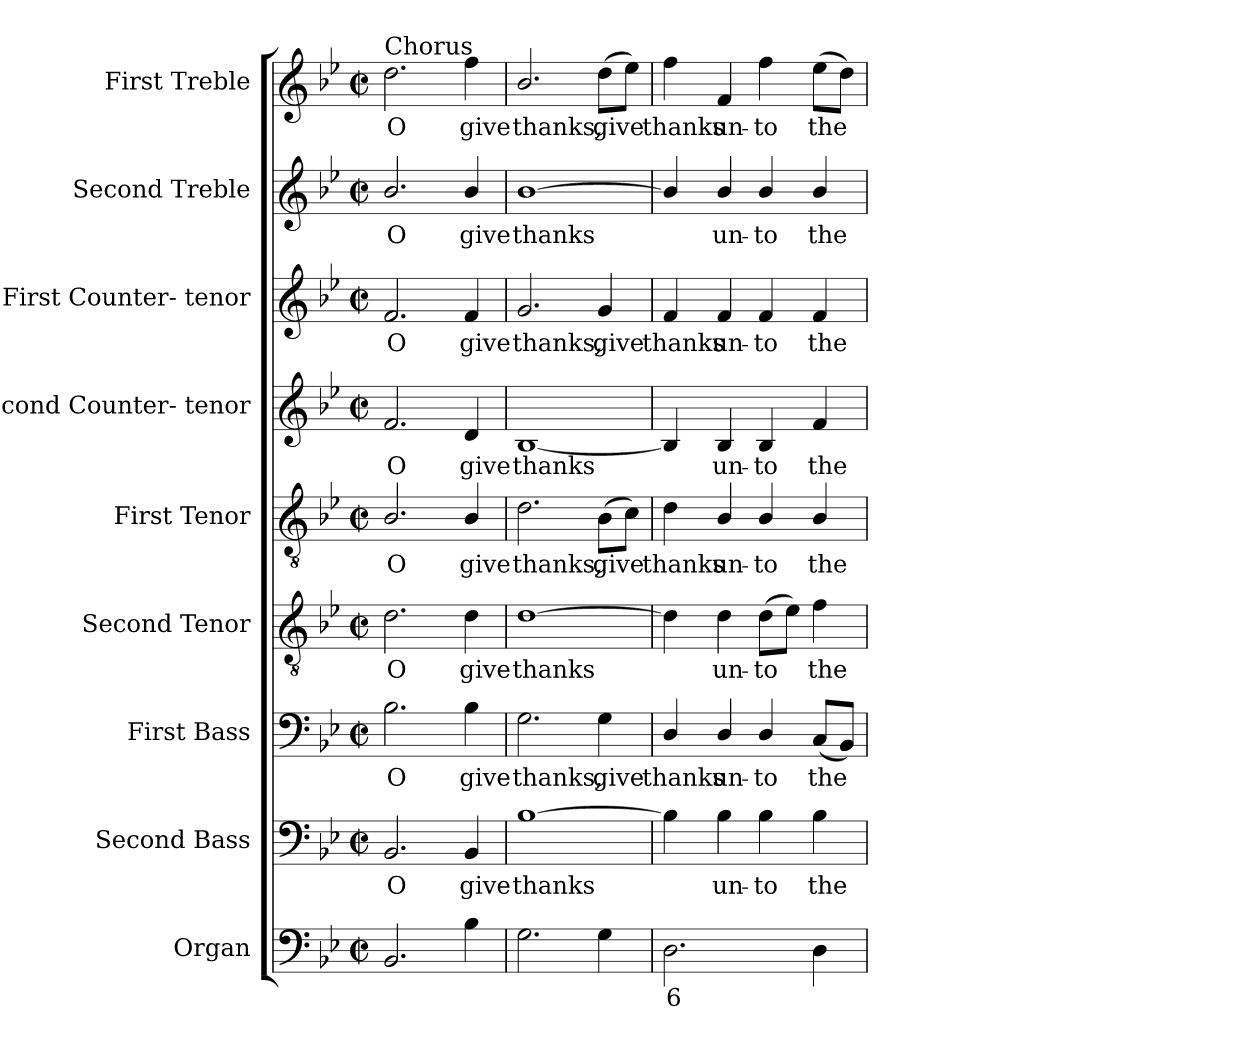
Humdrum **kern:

**kern	**text	**kern	**text	**kern	**text	**kern	**text	**kern	**text	**kern	**text	**kern	**text	**kern	**text	**kern	**text
*part9	*part9	*part8	*part8	*part7	*part7	*part6	*part6	*part5	*part5	*part4	*part4	*part3	*part3	*part2	*part2	*part1	*part1
*staff9	*staff9	*staff8	*staff8	*staff7	*staff7	*staff6	*staff6	*staff5	*staff5	*staff4	*staff4	*staff3	*staff3	*staff2	*staff2	*staff1	*staff1
*I"Organ	*	*I"Second Bass	*	*I"First Bass	*	*I"Second Tenor	*	*I"First Tenor	*	*I"Second Counter- tenor	*	*I"First Counter- tenor	*	*I"Second Treble	*	*I"First Treble	*
*I'Org.	*	*I'B2.	*	*I'B1.	*	*I'T2.	*	*I'T1.	*	*	*	*	*	*I'S2.	*	*I'S1.	*
!!LO:PB:g=z
*clefF4	*	*clefF4	*	*clefF4	*	*clefGv2	*	*clefGv2	*	*clefG2	*	*clefG2	*	*clefG2	*	*clefG2	*
*	*	*	*	*	*	*ITrd7c12	*	*ITrd7c12	*	*	*	*	*	*	*	*	*
*k[b-e-]	*	*k[b-e-]	*	*k[b-e-]	*	*k[b-e-]	*	*k[b-e-]	*	*k[b-e-]	*	*k[b-e-]	*	*k[b-e-]	*	*k[b-e-]	*
*B-:	*	*B-:	*	*B-:	*	*B-:	*	*B-:	*	*B-:	*	*B-:	*	*B-:	*	*B-:	*
*M2/2	*	*M2/2	*	*M2/2	*	*M2/2	*	*M2/2	*	*M2/2	*	*M2/2	*	*M2/2	*	*M2/2	*
*met(c|)	*	*met(c|)	*	*met(c|)	*	*met(c|)	*	*met(c|)	*	*met(c|)	*	*met(c|)	*	*met(c|)	*	*met(c|)	*
=1	=1	=1	=1	=1	=1	=1	=1	=1	=1	=1	=1	=1	=1	=1	=1	=1	=1
!	!	!	!LO:LY:b:color=#000000	!	!	!	!	!	!	!	!	!	!	!	!	!	!
!	!	!	!	!	!LO:LY:b:color=#000000	!	!	!	!	!	!	!	!	!	!	!	!
!	!	!	!	!	!	!	!LO:LY:b:color=#000000	!	!	!	!	!	!	!	!	!	!
!	!	!	!	!	!	!	!	!	!LO:LY:b:color=#000000	!	!	!	!	!	!	!	!
!	!	!	!	!	!	!	!	!	!	!	!LO:LY:b:color=#000000	!	!	!	!	!	!
!	!	!	!	!	!	!	!	!	!	!	!	!	!LO:LY:b:color=#000000	!	!	!	!
!	!	!	!	!	!	!	!	!	!	!	!	!	!	!	!LO:LY:b:color=#000000	!	!
!	!	!	!	!	!	!	!	!	!	!	!	!	!	!	!	!LO:TX:a:t=Chorus	!
!	!	!	!	!	!	!	!	!	!	!	!	!	!	!	!	!	!LO:LY:b:color=#000000
2.BB-i/	.	2.BB-i/	O	2.B-i\	O	2.Di\	O	2.BB-i/	O	2.fi/	O	2.fi/	O	2.b-i/	O	2.ddi\	O
!	!	!	!LO:LY:b:color=#000000	!	!	!	!	!	!	!	!	!	!	!	!	!	!
!	!	!	!	!	!LO:LY:b:color=#000000	!	!	!	!	!	!	!	!	!	!	!	!
!	!	!	!	!	!	!	!LO:LY:b:color=#000000	!	!	!	!	!	!	!	!	!	!
!	!	!	!	!	!	!	!	!	!LO:LY:b:color=#000000	!	!	!	!	!	!	!	!
!	!	!	!	!	!	!	!	!	!	!	!LO:LY:b:color=#000000	!	!	!	!	!	!
!	!	!	!	!	!	!	!	!	!	!	!	!	!LO:LY:b:color=#000000	!	!	!	!
!	!	!	!	!	!	!	!	!	!	!	!	!	!	!	!LO:LY:b:color=#000000	!	!
!	!	!	!	!	!	!	!	!	!	!	!	!	!	!	!	!	!LO:LY:b:color=#000000
4B-i\	.	4BB-i/	give	4B-i\	give	4Di\	give	4BB-i/	give	4di/	give	4fi/	give	4b-i/	give	4ffi\	give
=2	=2	=2	=2	=2	=2	=2	=2	=2	=2	=2	=2	=2	=2	=2	=2	=2	=2
!	!	!	!LO:LY:b:color=#000000	!	!	!	!	!	!	!	!	!	!	!	!	!	!
!	!	!	!	!	!LO:LY:b:color=#000000	!	!	!	!	!	!	!	!	!	!	!	!
!	!	!	!	!	!	!	!LO:LY:b:color=#000000	!	!	!	!	!	!	!	!	!	!
!	!	!	!	!	!	!	!	!	!LO:LY:b:color=#000000	!	!	!	!	!	!	!	!
!	!	!	!	!	!	!	!	!	!	!	!LO:LY:b:color=#000000	!	!	!	!	!	!
!	!	!	!	!	!	!	!	!	!	!	!	!	!LO:LY:b:color=#000000	!	!	!	!
!	!	!	!	!	!	!	!	!	!	!	!	!	!	!	!LO:LY:b:color=#000000	!	!
!	!	!	!	!	!	!	!	!	!	!	!	!	!	!	!	!	!LO:LY:b:color=#000000
2.Gi\	.	[1B-i	thanks	2.Gi\	thanks,	[1Di	thanks	2.Di\	thanks,	[1B-i	thanks	2.gi/	thanks,	[1b-i	thanks	2.b-i/	thanks,
!	!	!	!	!	!LO:LY:b:color=#000000	!	!	!	!	!	!	!	!	!	!	!	!
!	!	!	!	!	!	!	!	!	!LO:LY:b:color=#000000	!	!	!	!	!	!	!	!
!	!	!	!	!	!	!	!	!	!	!	!	!	!LO:LY:b:color=#000000	!	!	!	!
!	!	!	!	!	!	!	!	!	!	!	!	!	!	!	!	!	!LO:LY:b:color=#000000
4Gi\	.	.	.	4Gi\	give	.	.	(8BB-i\L	give	.	.	4gi/	give	.	.	(8ddi\L	give
.	.	.	.	.	.	.	.	8Ci\J)	.	.	.	.	.	.	.	8ee-i\J)	.
=3	=3	=3	=3	=3	=3	=3	=3	=3	=3	=3	=3	=3	=3	=3	=3	=3	=3
!	!LO:LY:b:color=#000000	!	!	!	!	!	!	!	!	!	!	!	!	!	!	!	!
!	!	!	!	!	!LO:LY:b:color=#000000	!	!	!	!	!	!	!	!	!	!	!	!
!	!	!	!	!	!	!	!	!	!LO:LY:b:color=#000000	!	!	!	!	!	!	!	!
!	!	!	!	!	!	!	!	!	!	!	!	!	!LO:LY:b:color=#000000	!	!	!	!
!	!	!	!	!	!	!	!	!	!	!	!	!	!	!	!	!	!LO:LY:b:color=#000000
2.Di\	6	4B-i\]	.	4Di/	thanks	4Di\]	.	4Di\	thanks	4B-i/]	.	4fi/	thanks	4b-i/]	.	4ffi\	thanks
!	!	!	!LO:LY:b:color=#000000	!	!	!	!	!	!	!	!	!	!	!	!	!	!
!	!	!	!	!	!LO:LY:b:color=#000000	!	!	!	!	!	!	!	!	!	!	!	!
!	!	!	!	!	!	!	!LO:LY:b:color=#000000	!	!	!	!	!	!	!	!	!	!
!	!	!	!	!	!	!	!	!	!LO:LY:b:color=#000000	!	!	!	!	!	!	!	!
!	!	!	!	!	!	!	!	!	!	!	!LO:LY:b:color=#000000	!	!	!	!	!	!
!	!	!	!	!	!	!	!	!	!	!	!	!	!LO:LY:b:color=#000000	!	!	!	!
!	!	!	!	!	!	!	!	!	!	!	!	!	!	!	!LO:LY:b:color=#000000	!	!
!	!	!	!	!	!	!	!	!	!	!	!	!	!	!	!	!	!LO:LY:b:color=#000000
.	.	4B-i\	un-	4Di/	un-	4Di\	un-	4BB-i/	un-	4B-i/	un-	4fi/	un-	4b-i/	un-	4fi/	un-
!	!	!	!LO:LY:b:color=#000000	!	!	!	!	!	!	!	!	!	!	!	!	!	!
!	!	!	!	!	!LO:LY:b:color=#000000	!	!	!	!	!	!	!	!	!	!	!	!
!	!	!	!	!	!	!	!LO:LY:b:color=#000000	!	!	!	!	!	!	!	!	!	!
!	!	!	!	!	!	!	!	!	!LO:LY:b:color=#000000	!	!	!	!	!	!	!	!
!	!	!	!	!	!	!	!	!	!	!	!LO:LY:b:color=#000000	!	!	!	!	!	!
!	!	!	!	!	!	!	!	!	!	!	!	!	!LO:LY:b:color=#000000	!	!	!	!
!	!	!	!	!	!	!	!	!	!	!	!	!	!	!	!LO:LY:b:color=#000000	!	!
!	!	!	!	!	!	!	!	!	!	!	!	!	!	!	!	!	!LO:LY:b:color=#000000
.	.	4B-i\	-to	4Di/	-to	(8Di\L	-to	4BB-i/	-to	4B-i/	-to	4fi/	-to	4b-i/	-to	4ffi\	-to
.	.	.	.	.	.	8E-i\J)	.	.	.	.	.	.	.	.	.	.	.
!	!	!	!LO:LY:b:color=#000000	!	!	!	!	!	!	!	!	!	!	!	!	!	!
!	!	!	!	!	!LO:LY:b:color=#000000	!	!	!	!	!	!	!	!	!	!	!	!
!	!	!	!	!	!	!	!LO:LY:b:color=#000000	!	!	!	!	!	!	!	!	!	!
!	!	!	!	!	!	!	!	!	!LO:LY:b:color=#000000	!	!	!	!	!	!	!	!
!	!	!	!	!	!	!	!	!	!	!	!LO:LY:b:color=#000000	!	!	!	!	!	!
!	!	!	!	!	!	!	!	!	!	!	!	!	!LO:LY:b:color=#000000	!	!	!	!
!	!	!	!	!	!	!	!	!	!	!	!	!	!	!	!LO:LY:b:color=#000000	!	!
!	!	!	!	!	!	!	!	!	!	!	!	!	!	!	!	!	!LO:LY:b:color=#000000
4Di\	.	4B-i\	the	(8Ci/L	the	4Fi\	the	4BB-i/	the	4fi/	the	4fi/	the	4b-i/	the	(8ee-i\L	the
.	.	.	.	8BB-i/J)	.	.	.	.	.	.	.	.	.	.	.	8ddi\J)	.
=	=	=	=	=	=	=	=	=	=	=	=	=	=	=	=	=	=
*-	*-	*-	*-	*-	*-	*-	*-	*-	*-	*-	*-	*-	*-	*-	*-	*-	*-
